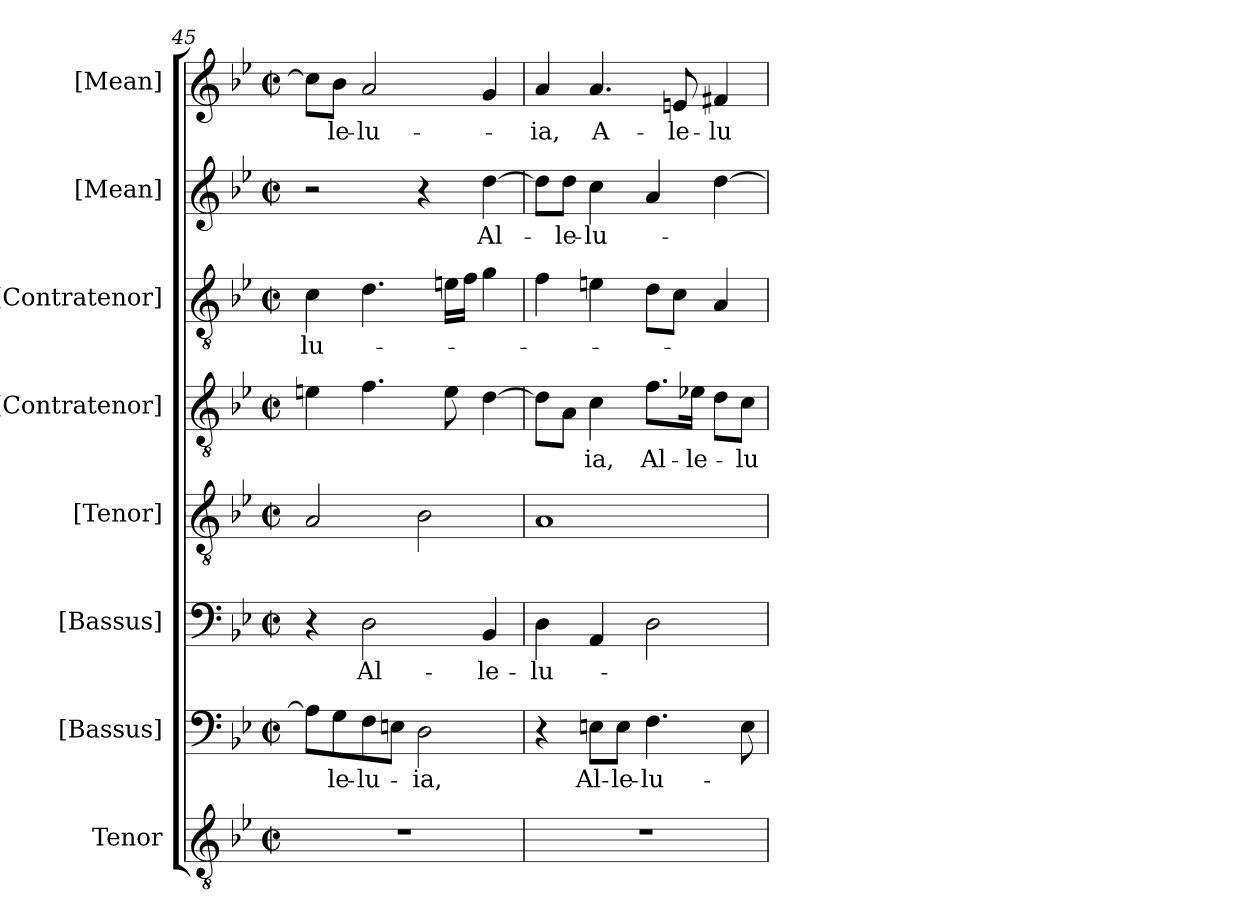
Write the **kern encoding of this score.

**kern	**kern	**text	**kern	**text	**kern	**kern	**text	**kern	**text	**kern	**text	**kern	**text
*part8	*part7	*part7	*part6	*part6	*part5	*part4	*part4	*part3	*part3	*part2	*part2	*part1	*part1
*staff8	*staff7	*staff7	*staff6	*staff6	*staff5	*staff4	*staff4	*staff3	*staff3	*staff2	*staff2	*staff1	*staff1
*I"Tenor	*I"[Bassus]	*	*I"[Bassus]	*	*I"[Tenor]	*I"[Contratenor]	*	*I"[Contratenor]	*	*I"[Mean]	*	*I"[Mean]	*
*	*I'B.	*	*I'B.	*	*	*I'T.	*	*I'T.	*	*I'M.	*	*I'M.	*
!!LO:LB:g=z
*clefGv2	*clefF4	*	*clefF4	*	*clefGv2	*clefGv2	*	*clefGv2	*	*clefG2	*	*clefG2	*
*ITrd7c12	*	*	*	*	*ITrd7c12	*ITrd7c12	*	*ITrd7c12	*	*	*	*	*
*k[b-e-]	*k[b-e-]	*	*k[b-e-]	*	*k[b-e-]	*k[b-e-]	*	*k[b-e-]	*	*k[b-e-]	*	*k[b-e-]	*
*g:	*g:	*	*g:	*	*g:	*g:	*	*g:	*	*g:	*	*g:	*
*M2/2	*M2/2	*	*M2/2	*	*M2/2	*M2/2	*	*M2/2	*	*M2/2	*	*M2/2	*
*met(c|)	*met(c|)	*	*met(c|)	*	*met(c|)	*met(c|)	*	*met(c|)	*	*met(c|)	*	*met(c|)	*
=45	=45	=45	=45	=45	=45	=45	=45	=45	=45	=45	=45	=45	=45
!	!	!	!	!	!	!	!	!	!LO:LY:b:color=#000000	!	!	!	!
1r	8Ai\L]	.	4r	.	2AAi/	4Eni\	.	4Ci\	-lu-	2r	.	8cci\L]	.
!	!	!LO:LY:b:color=#000000	!	!	!	!	!	!	!	!	!	!	!
!	!	!	!	!	!	!	!	!	!	!	!	!	!LO:LY:b:color=#000000
.	8Gi\	-le-	.	.	.	.	.	.	.	.	.	8b-i\J	-le-
!	!	!LO:LY:b:color=#000000	!	!	!	!	!	!	!	!	!	!	!
!	!	!	!	!LO:LY:b:color=#000000	!	!	!	!	!	!	!	!	!
!	!	!	!	!	!	!	!	!	!	!	!	!	!LO:LY:b:color=#000000
.	8Fi\	-lu-	2Di\	Al-	.	4.Fi\	.	4.Di\	.	.	.	2ai/	-lu-
.	8Eni\J	.	.	.	.	.	.	.	.	.	.	.	.
!	!	!LO:LY:b:color=#000000	!	!	!	!	!	!	!	!	!	!	!
.	2Di\	-ia,	.	.	2BB-i\	.	.	.	.	4r	.	.	.
.	.	.	.	.	.	8Ei\	.	16Eni\LL	.	.	.	.	.
.	.	.	.	.	.	.	.	16Fi\JJ	.	.	.	.	.
!	!	!	!	!LO:LY:b:color=#000000	!	!	!	!	!	!	!	!	!
!	!	!	!	!	!	!	!	!	!	!	!LO:LY:b:color=#000000	!	!
.	.	.	4BB-i/	-le-	.	[4Di\	.	4Gi\	.	[4ddi\	Al-	4gi/	.
=46	=46	=46	=46	=46	=46	=46	=46	=46	=46	=46	=46	=46	=46
!	!	!	!	!LO:LY:b:color=#000000	!	!	!	!	!	!	!	!	!
!	!	!	!	!	!	!	!	!	!	!	!	!	!LO:LY:b:color=#000000
1r	4r	.	4Di\	-lu-	1AAi	8Di\L]	.	4Fi\	.	8ddi\L]	.	4ai/	-ia,
!	!	!	!	!	!	!	!	!	!	!	!LO:LY:b:color=#000000	!	!
.	.	.	.	.	.	8AAi\J	.	.	.	8ddi\J	-le-	.	.
!	!	!LO:LY:b:color=#000000	!	!	!	!	!	!	!	!	!	!	!
!	!	!	!	!	!	!	!LO:LY:b:color=#000000	!	!	!	!	!	!
!	!	!	!	!	!	!	!	!	!	!	!LO:LY:b:color=#000000	!	!
!	!	!	!	!	!	!	!	!	!	!	!	!	!LO:LY:b:color=#000000
.	8Eni\L	Al-	4AAi/	.	.	4Ci\	-ia,	4Eni\	.	4cci\	-lu-	4.ai/	A-
!	!	!LO:LY:b:color=#000000	!	!	!	!	!	!	!	!	!	!	!
.	8Ei\J	-le-	.	.	.	.	.	.	.	.	.	.	.
!	!	!LO:LY:b:color=#000000	!	!	!	!	!	!	!	!	!	!	!
!	!	!	!	!	!	!	!LO:LY:b:color=#000000	!	!	!	!	!	!
.	4.Fi\	-lu-	2Di\	.	.	8.Fi\L	Al-	8Di\L	.	4ai/	.	.	.
!	!	!	!	!	!	!	!	!	!	!	!	!	!LO:LY:b:color=#000000
.	.	.	.	.	.	.	.	8Ci\J	.	.	.	8eni/	-le-
!	!	!	!	!	!	!	!LO:LY:b:color=#000000	!	!	!	!	!	!
.	.	.	.	.	.	16E-Xi\Jk	-le-	.	.	.	.	.	.
!	!	!	!	!	!	!	!	!	!	!	!	!	!LO:LY:b:color=#000000
.	.	.	.	.	.	8Di\L	.	4AAi/	.	[4ddi\	.	4f#Xi/	-lu-
!	!	!	!	!	!	!	!LO:LY:b:color=#000000	!	!	!	!	!	!
.	8Ei\	.	.	.	.	8Ci\J	-lu-	.	.	.	.	.	.
=	=	=	=	=	=	=	=	=	=	=	=	=	=
*-	*-	*-	*-	*-	*-	*-	*-	*-	*-	*-	*-	*-	*-
